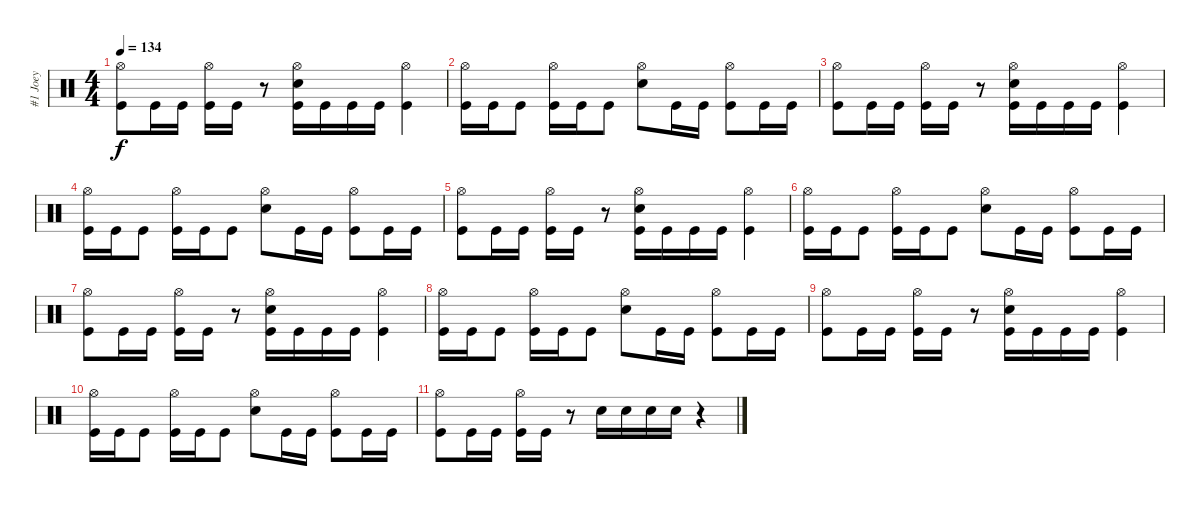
\track ("#1 Joey" "#1 Joey") {instrument percussion}
\staff {score}
\articulation defaults
\ts (4 4)
\tempo 134
\clef neutral
\ks c
("Hi-Hat (open)" "Kick (hit)").8{dy f} "Kick (hit)".16 "Kick (hit)".16 ("Hi-Hat (open)" "Kick (hit)").16 "Kick (hit)".16 r.8 ("Hi-Hat (open)" "Electric Snare (hit)" "Kick (hit)").16 "Kick (hit)".16 "Kick (hit)".16 "Kick (hit)".16 ("Hi-Hat (open)" "Kick (hit)").4 |
("Hi-Hat (open)" "Kick (hit)").16 "Kick (hit)".16 "Kick (hit)".8 ("Hi-Hat (open)" "Kick (hit)").16 "Kick (hit)".16 "Kick (hit)".8 ("Hi-Hat (open)" "Electric Snare (hit)").8 "Kick (hit)".16 "Kick (hit)".16 ("Hi-Hat (open)" "Kick (hit)").8 "Kick (hit)".16 "Kick (hit)".16 |
("Hi-Hat (open)" "Kick (hit)").8 "Kick (hit)".16 "Kick (hit)".16 ("Hi-Hat (open)" "Kick (hit)").16 "Kick (hit)".16 r.8 ("Hi-Hat (open)" "Electric Snare (hit)" "Kick (hit)").16 "Kick (hit)".16 "Kick (hit)".16 "Kick (hit)".16 ("Hi-Hat (open)" "Kick (hit)").4 |
("Hi-Hat (open)" "Kick (hit)").16 "Kick (hit)".16 "Kick (hit)".8 ("Hi-Hat (open)" "Kick (hit)").16 "Kick (hit)".16 "Kick (hit)".8 ("Hi-Hat (open)" "Electric Snare (hit)").8 "Kick (hit)".16 "Kick (hit)".16 ("Hi-Hat (open)" "Kick (hit)").8 "Kick (hit)".16 "Kick (hit)".16 |
("Hi-Hat (open)" "Kick (hit)").8 "Kick (hit)".16 "Kick (hit)".16 ("Hi-Hat (open)" "Kick (hit)").16 "Kick (hit)".16 r.8 ("Hi-Hat (open)" "Electric Snare (hit)" "Kick (hit)").16 "Kick (hit)".16 "Kick (hit)".16 "Kick (hit)".16 ("Hi-Hat (open)" "Kick (hit)").4 |
("Hi-Hat (open)" "Kick (hit)").16 "Kick (hit)".16 "Kick (hit)".8 ("Hi-Hat (open)" "Kick (hit)").16 "Kick (hit)".16 "Kick (hit)".8 ("Hi-Hat (open)" "Electric Snare (hit)").8 "Kick (hit)".16 "Kick (hit)".16 ("Hi-Hat (open)" "Kick (hit)").8 "Kick (hit)".16 "Kick (hit)".16 |
("Hi-Hat (open)" "Kick (hit)").8 "Kick (hit)".16 "Kick (hit)".16 ("Hi-Hat (open)" "Kick (hit)").16 "Kick (hit)".16 r.8 ("Hi-Hat (open)" "Electric Snare (hit)" "Kick (hit)").16 "Kick (hit)".16 "Kick (hit)".16 "Kick (hit)".16 ("Hi-Hat (open)" "Kick (hit)").4 |
("Hi-Hat (open)" "Kick (hit)").16 "Kick (hit)".16 "Kick (hit)".8 ("Hi-Hat (open)" "Kick (hit)").16 "Kick (hit)".16 "Kick (hit)".8 ("Hi-Hat (open)" "Electric Snare (hit)").8 "Kick (hit)".16 "Kick (hit)".16 ("Hi-Hat (open)" "Kick (hit)").8 "Kick (hit)".16 "Kick (hit)".16 |
("Hi-Hat (open)" "Kick (hit)").8 "Kick (hit)".16 "Kick (hit)".16 ("Hi-Hat (open)" "Kick (hit)").16 "Kick (hit)".16 r.8 ("Hi-Hat (open)" "Electric Snare (hit)" "Kick (hit)").16 "Kick (hit)".16 "Kick (hit)".16 "Kick (hit)".16 ("Hi-Hat (open)" "Kick (hit)").4 |
("Hi-Hat (open)" "Kick (hit)").16 "Kick (hit)".16 "Kick (hit)".8 ("Hi-Hat (open)" "Kick (hit)").16 "Kick (hit)".16 "Kick (hit)".8 ("Hi-Hat (open)" "Electric Snare (hit)").8 "Kick (hit)".16 "Kick (hit)".16 ("Hi-Hat (open)" "Kick (hit)").8 "Kick (hit)".16 "Kick (hit)".16 |
("Hi-Hat (open)" "Kick (hit)").8 "Kick (hit)".16 "Kick (hit)".16 ("Hi-Hat (open)" "Kick (hit)").16 "Kick (hit)".16 r.8 "Electric Snare (hit)".16 "Electric Snare (hit)".16 "Electric Snare (hit)".16 "Electric Snare (hit)".16 r.4
